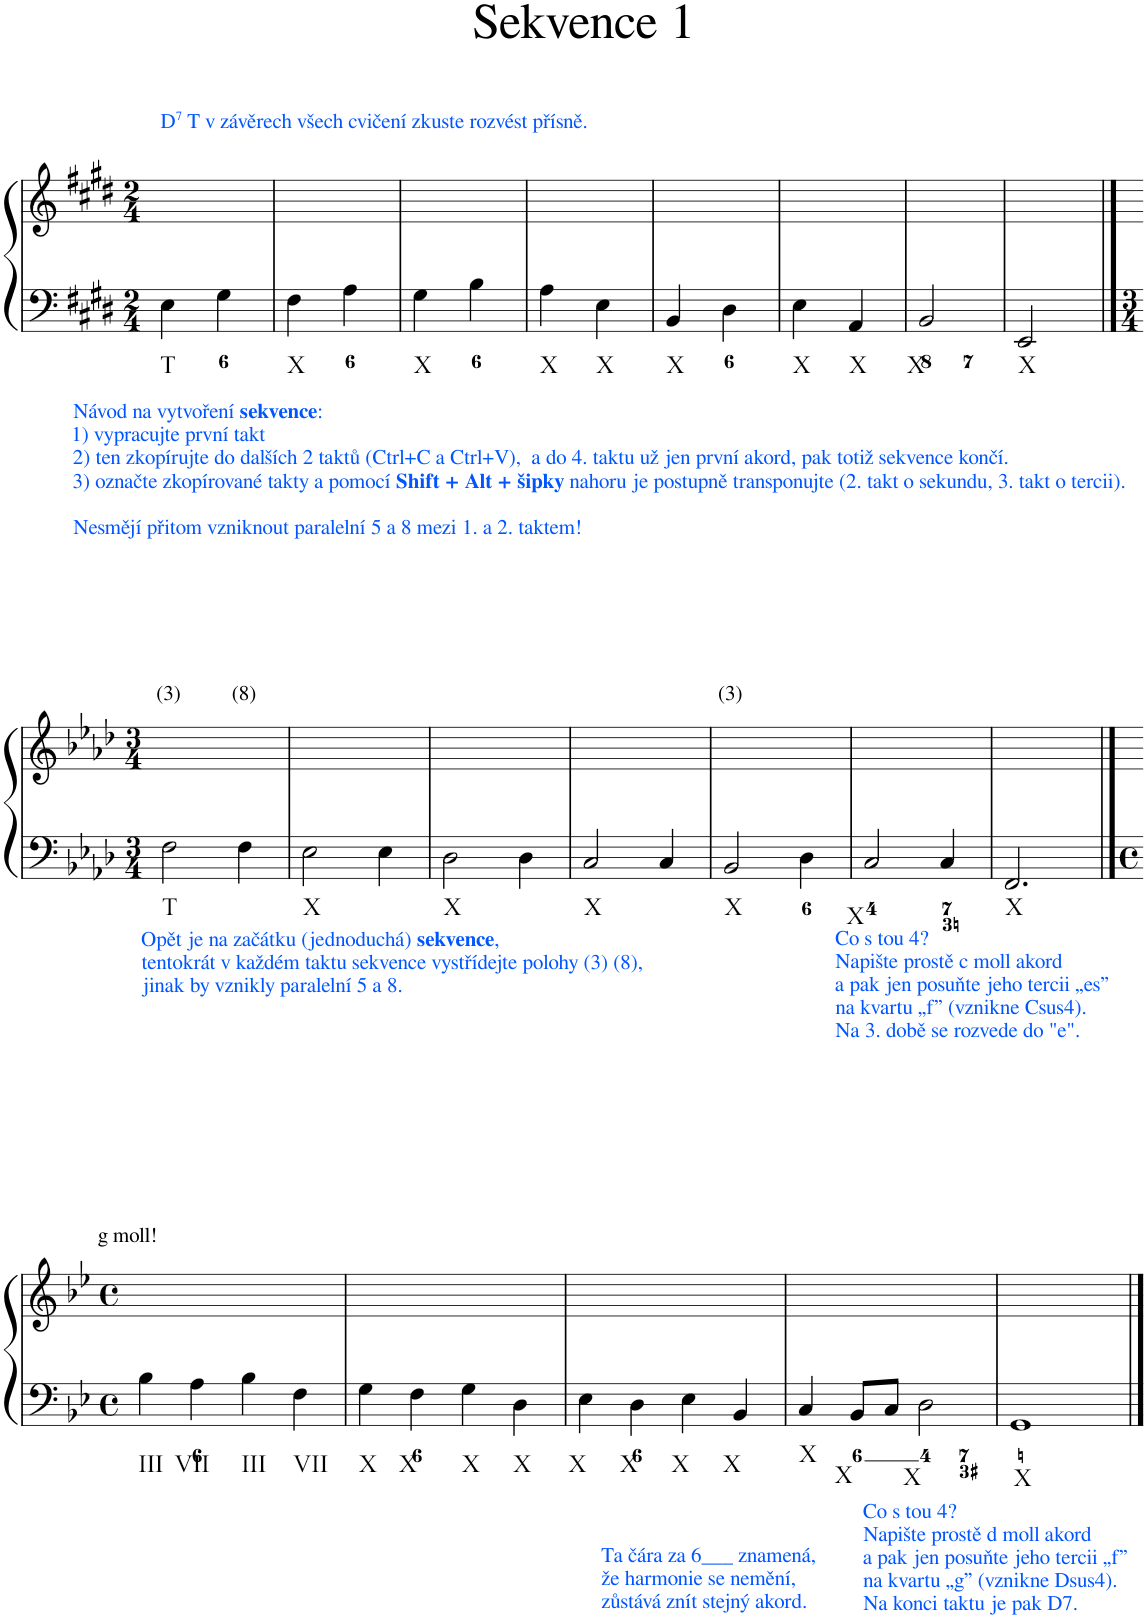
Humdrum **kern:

**kern	**kern
*part1	*part1
*staff2	*staff1
*I"Piano	*
*I'Pno.	*
*clefF4	*clefG2
*k[f#c#g#d#]	*k[f#c#g#d#]
*M2/4	*M2/4
=1	=1
!	!LO:TX:a:color=#0055FF:t=D
!	!LO:TX:a:t=7
!	!LO:TX:a:t=T v závěrech všech cvičení zkuste rozvést přísně.
!LO:TX:b:color=#0055FF:t=Návod na vytvoření	!
!LO:TX:b:B:t=sekvence	!
!LO:TX:b:t=&colon;	!
!LO:TX:b:t=1) vypracujte první takt	!
!LO:TX:b:t=2) ten zkopírujte do dalších 2 taktů (Ctrl+C a Ctrl+V),  a do 4. taktu už jen první akord, pak totiž sekvence končí.	!
!LO:TX:b:t=3) označte zkopírované takty a pomocí	!
!LO:TX:b:B:t=Shift + Alt + šipky	!
!LO:TX:b:t=nahoru je postupně transponujte (2. takt o sekundu, 3. takt o tercii).	!
!LO:TX:b:t=Nesmějí přitom vzniknout paralelní 5 a 8 mezi 1. a 2. taktem!	!
!LO:TX:b:t=T	!
4E\	2ryy
4G#\	.
=2	=2
!LO:TX:b:t=X	!
4F#\	2ryy
4A\	.
=3	=3
!LO:TX:b:t=X	!
4G#\	2ryy
4B\	.
=4	=4
!LO:TX:b:t=X	!
4A\	2ryy
!LO:TX:b:t=X	!
4E\	.
=5	=5
!LO:TX:b:t=X	!
4BB/	2ryy
4D#\	.
=6	=6
!LO:TX:b:t=X	!
4E\	2ryy
!LO:TX:b:t=X	!
4AA/	.
=7	=7
!LO:TX:b:t=X	!
2BB/	2ryy
=8	=8
!LO:TX:b:t=X	!
2EE/	2ryy
!!LO:LB:g=z
==9	==9
*k[b-e-a-d-]	*k[b-e-a-d-]
*M3/4	*M3/4
!LO:TX:a:t=(3)	!
!LO:TX:b:color=#0055FF:t=Opět je na začátku (jednoduchá)	!
!LO:TX:b:B:t=sekvence	!
!LO:TX:b:t=,	!
!LO:TX:b:t=tentokrát v každém taktu sekvence vystřídejte polohy (3) (8),	!
!LO:TX:b:t=jinak by vznikly paralelní 5 a 8.	!
!LO:TX:b:t=T	!
2F\	2.ryy
!LO:TX:a:t=(8)	!
4F\	.
=10	=10
!LO:TX:b:t=X	!
2E-\	2.ryy
4E-\	.
=11	=11
!LO:TX:b:t=X	!
2D-\	2.ryy
4D-\	.
=12	=12
!LO:TX:b:t=X	!
2C/	2.ryy
4C/	.
=13	=13
!LO:TX:a:t=(3)	!
!LO:TX:b:t=X	!
2BB-/	2.ryy
4D-\	.
=14	=14
!LO:TX:b:color=#0055FF:t=Co s tou 4?	!
!LO:TX:b:t=Napište prostě c moll akord	!
!LO:TX:b:t=a pak jen posuňte jeho tercii „es”	!
!LO:TX:b:t=na kvartu „f” (vznikne Csus4).	!
!LO:TX:b:t=Na 3. době se rozvede do "e".	!
!LO:TX:b:t=X	!
2C/	2.ryy
4C/	.
=15	=15
!LO:TX:b:t=X	!
2.FF/	2.ryy
!!LO:LB:g=z
==16	==16
*k[b-e-]	*k[b-e-]
*M4/4	*M4/4
*met(c)	*met(c)
!	!LO:TX:a:t=g moll!
!LO:TX:b:t=III	!
4B-\	1ryy
!LO:TX:b:t=VII	!
4A\	.
!LO:TX:b:t=III	!
4B-\	.
!LO:TX:b:t=VII	!
4F\	.
=17	=17
!LO:TX:b:t=X	!
4G\	1ryy
!LO:TX:b:t=X	!
4F\	.
!LO:TX:b:t=X	!
4G\	.
!LO:TX:b:t=X	!
4D\	.
=18	=18
!LO:TX:b:t=X	!
4E-\	1ryy
!LO:TX:b:t=X	!
4D\	.
!LO:TX:b:t=X	!
4E-\	.
!LO:TX:b:t=X	!
4BB-/	.
=19	=19
!LO:TX:b:t=X	!
4C/	1ryy
!LO:TX:b:t=X	!
8BB-/L	.
!LO:TX:b:color=#0055FF:t=Ta čára za 6___ znamená,	!
!LO:TX:b:t=že harmonie se nemění,	!
!LO:TX:b:t=zůstává znít stejný akord.	!
8C/J	.
!LO:TX:b:color=#0055FF:t=Co s tou 4?	!
!LO:TX:b:t=Napište prostě d moll akord	!
!LO:TX:b:t=a pak jen posuňte jeho tercii „f”	!
!LO:TX:b:t=na kvartu „g” (vznikne Dsus4).	!
!LO:TX:b:t=Na konci taktu je pak D7.	!
!LO:TX:b:t=X	!
2D\	.
=20	=20
!LO:TX:b:t=X	!
1GG	1ryy
==	==
*-	*-
